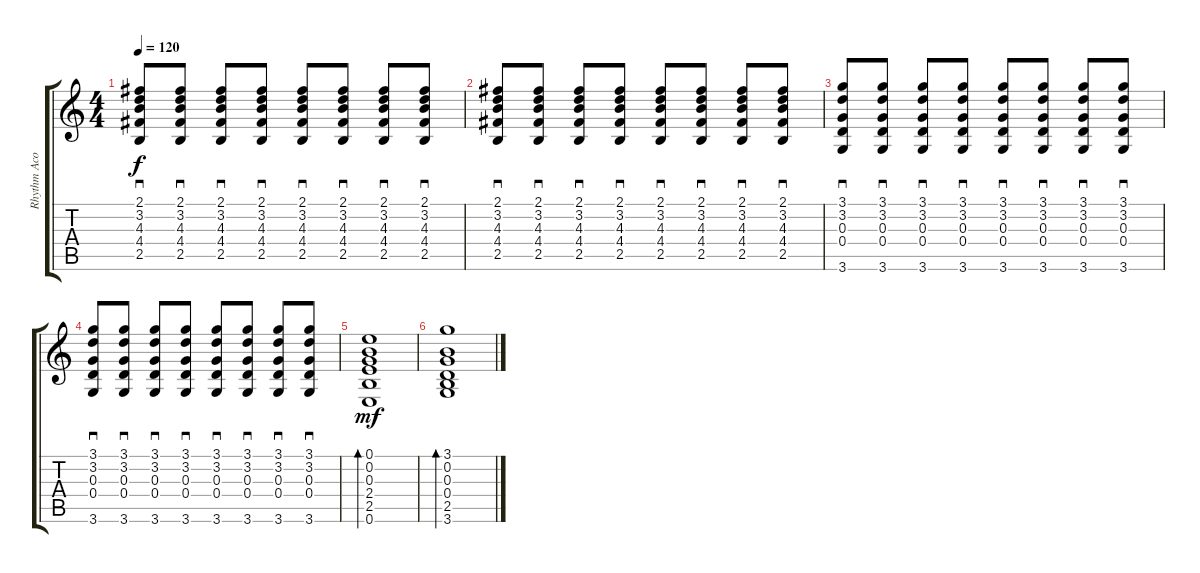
\track ("Rhythm Acoustic 2" "Rhythm Aco") {instrument acousticguitarsteel}
\staff {score tabs}
\tuning (E4 B3 G3 D3 A2 E2) {hide}
\ts (4 4)
\tempo 120
\clef g2
\ks c
(2.1 3.2 4.3 4.4 2.5).8{sd dy f} (2.1 3.2 4.3 4.4 2.5).8{sd} (2.1 3.2 4.3 4.4 2.5).8{sd} (2.1 3.2 4.3 4.4 2.5).8{sd} (2.1 3.2 4.3 4.4 2.5).8{sd} (2.1 3.2 4.3 4.4 2.5).8{sd} (2.1 3.2 4.3 4.4 2.5).8{sd} (2.1 3.2 4.3 4.4 2.5).8{sd} |
(2.1 3.2 4.3 4.4 2.5).8{sd} (2.1 3.2 4.3 4.4 2.5).8{sd} (2.1 3.2 4.3 4.4 2.5).8{sd} (2.1 3.2 4.3 4.4 2.5).8{sd} (2.1 3.2 4.3 4.4 2.5).8{sd} (2.1 3.2 4.3 4.4 2.5).8{sd} (2.1 3.2 4.3 4.4 2.5).8{sd} (2.1 3.2 4.3 4.4 2.5).8{sd} |
(3.1 3.2 0.3 0.4 3.6).8{sd} (3.1 3.2 0.3 0.4 3.6).8{sd} (3.1 3.2 0.3 0.4 3.6).8{sd} (3.1 3.2 0.3 0.4 3.6).8{sd} (3.1 3.2 0.3 0.4 3.6).8{sd} (3.1 3.2 0.3 0.4 3.6).8{sd} (3.1 3.2 0.3 0.4 3.6).8{sd} (3.1 3.2 0.3 0.4 3.6).8{sd} |
(3.1 3.2 0.3 0.4 3.6).8{sd} (3.1 3.2 0.3 0.4 3.6).8{sd} (3.1 3.2 0.3 0.4 3.6).8{sd} (3.1 3.2 0.3 0.4 3.6).8{sd} (3.1 3.2 0.3 0.4 3.6).8{sd} (3.1 3.2 0.3 0.4 3.6).8{sd} (3.1 3.2 0.3 0.4 3.6).8{sd} (3.1 3.2 0.3 0.4 3.6).8{sd} |
(0.1 0.2 0.3 2.4 2.5 0.6).1{bd 480 dy mf} |
(3.1 0.2 0.3 0.4 2.5 3.6).1{bd 480}
